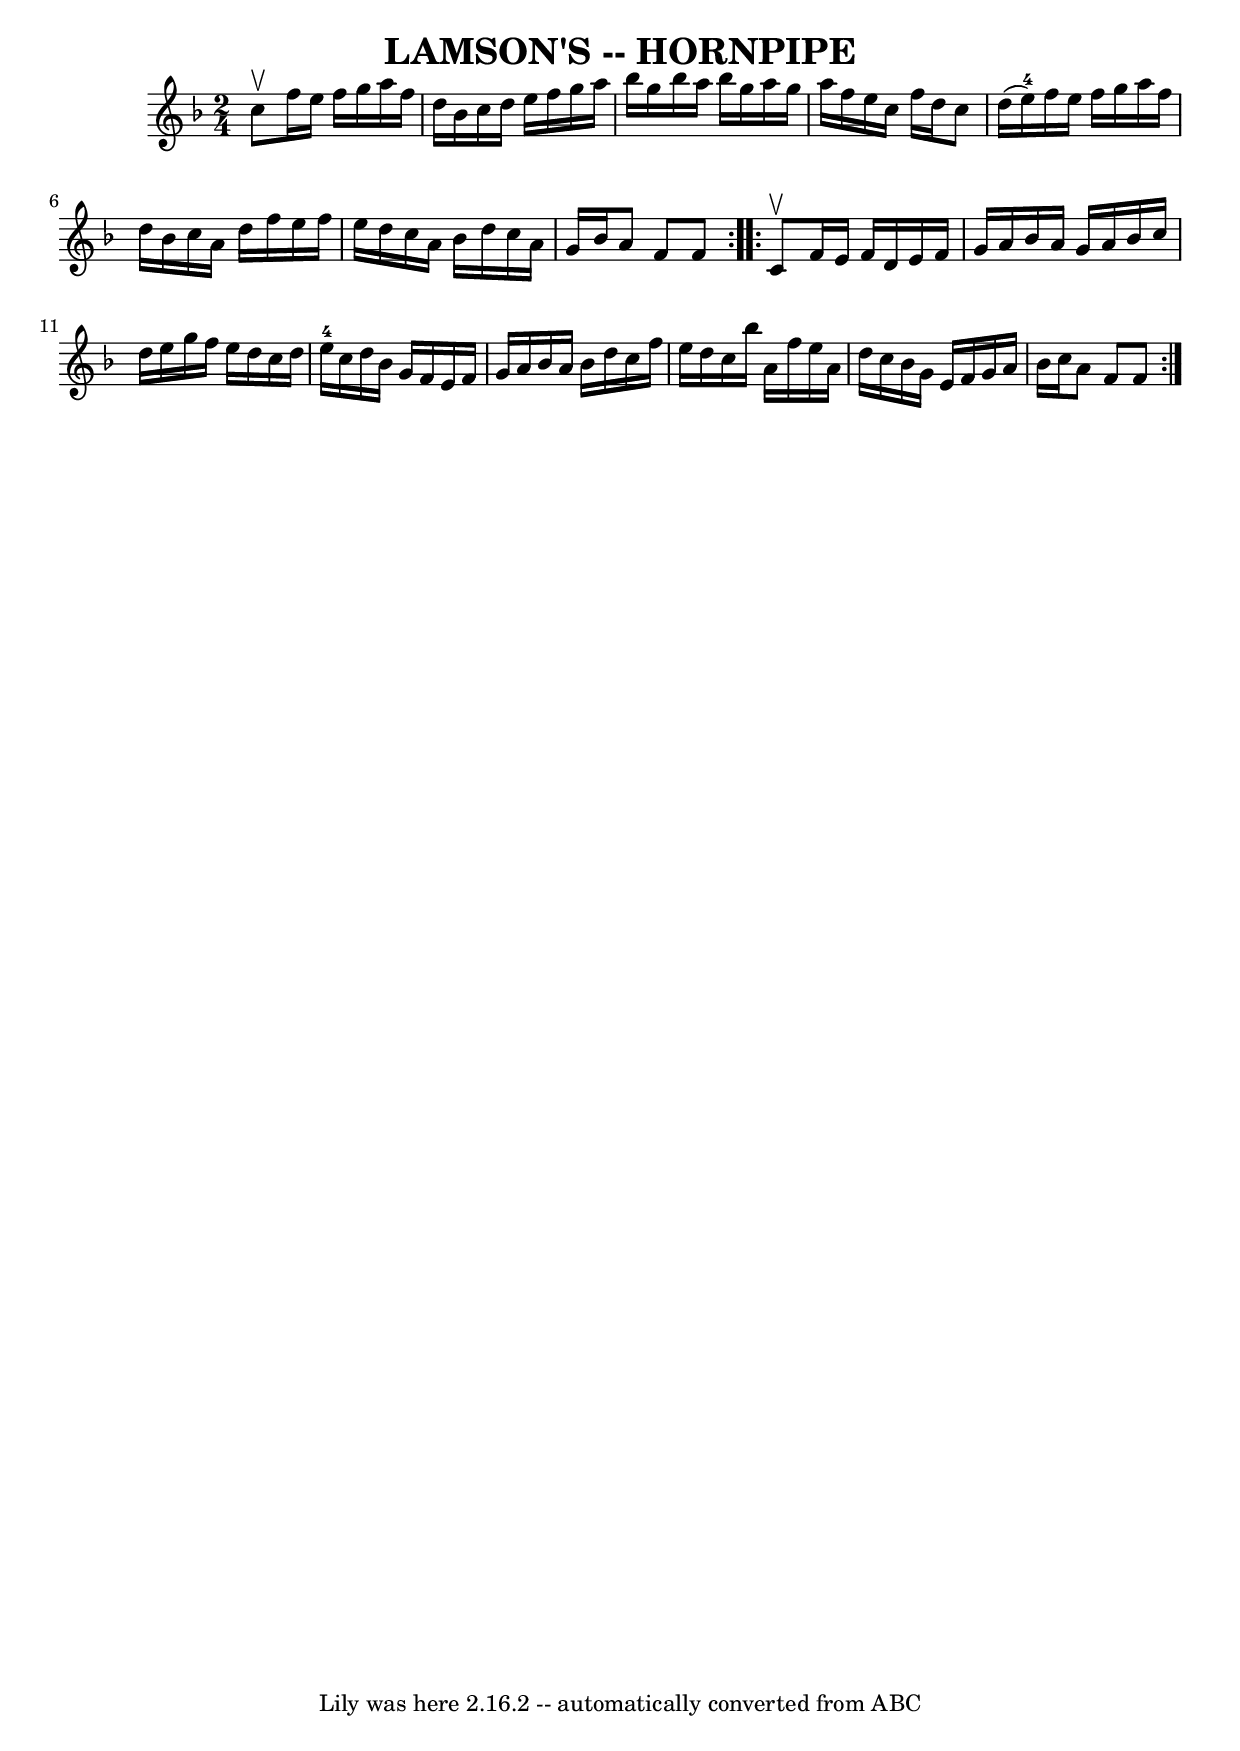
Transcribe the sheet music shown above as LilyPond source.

\version "2.16.2"
\include "Mammoth.ily"
\header {
  %% book = "Ryan's Mammoth Collection of Fiddle Tunes"
 crossRefNumber = "1"
 footnotes = ""
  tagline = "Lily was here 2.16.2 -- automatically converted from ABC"
  title = "LAMSON'S -- HORNPIPE"

}
voicedefault =  {



  \repeat volta 2 {

    \time 2/4 
    \key f \major c''8^\upbow        |
 f''16 e''16 f''16 g''16 a''16 f''16 d''16 bf'16     |
 c''16 d''16 e''16 f''16 g''16 a''16 bf''16 g''16     |
 bf''16 a''16 bf''16 g''16 a''16 g''16 a''16 f''16     |
 e''16 c''16 f''16 d''16 c''8 d''16 (e''16-4)    |
     |
 f''16 e''16 f''16 g''16 a''16 f''16 d''16 bf'16     |
 c''16 a'16 d''16 f''16 e''16 f''16 e''16 d''16     |
 c''16 a'16 bf'16 d''16 c''16 a'16 g'16 bf'16     |
 a'8 f'8 f'8    
  }     
  \repeat volta 2 { c'8^\upbow        |
 f'16 e'16 f'16 d'16 e'16 f'16 g'16 a'16     |
 bf'16 a'16 g'16 a'16 bf'16 c''16 d''16 e''16     |
 g''16 f''16 e''16 d''16 c''16 d''16 e''16-4 c''16     |
 d''16 bf'16 g'16 f'16 e'16 f'16 g'16 a'16    |  |
 bf'16 a'16 bf'16 d''16 c''16 f''16 e''16 d''16     |
 c''16 bf''16 a'16 f''16 e''16 a'16 d''16 c''16     |
 bf'16 g'16 e'16 f'16 g'16 a'16 bf'16 c''16     |
 a'8 f'8    
 f'8    
  }   

}

\score{
  <<

    \context Staff="default"
    {
      \voicedefault 
      
    }

  >>
  \layout {
    
  }
  \midi {
  }

}
